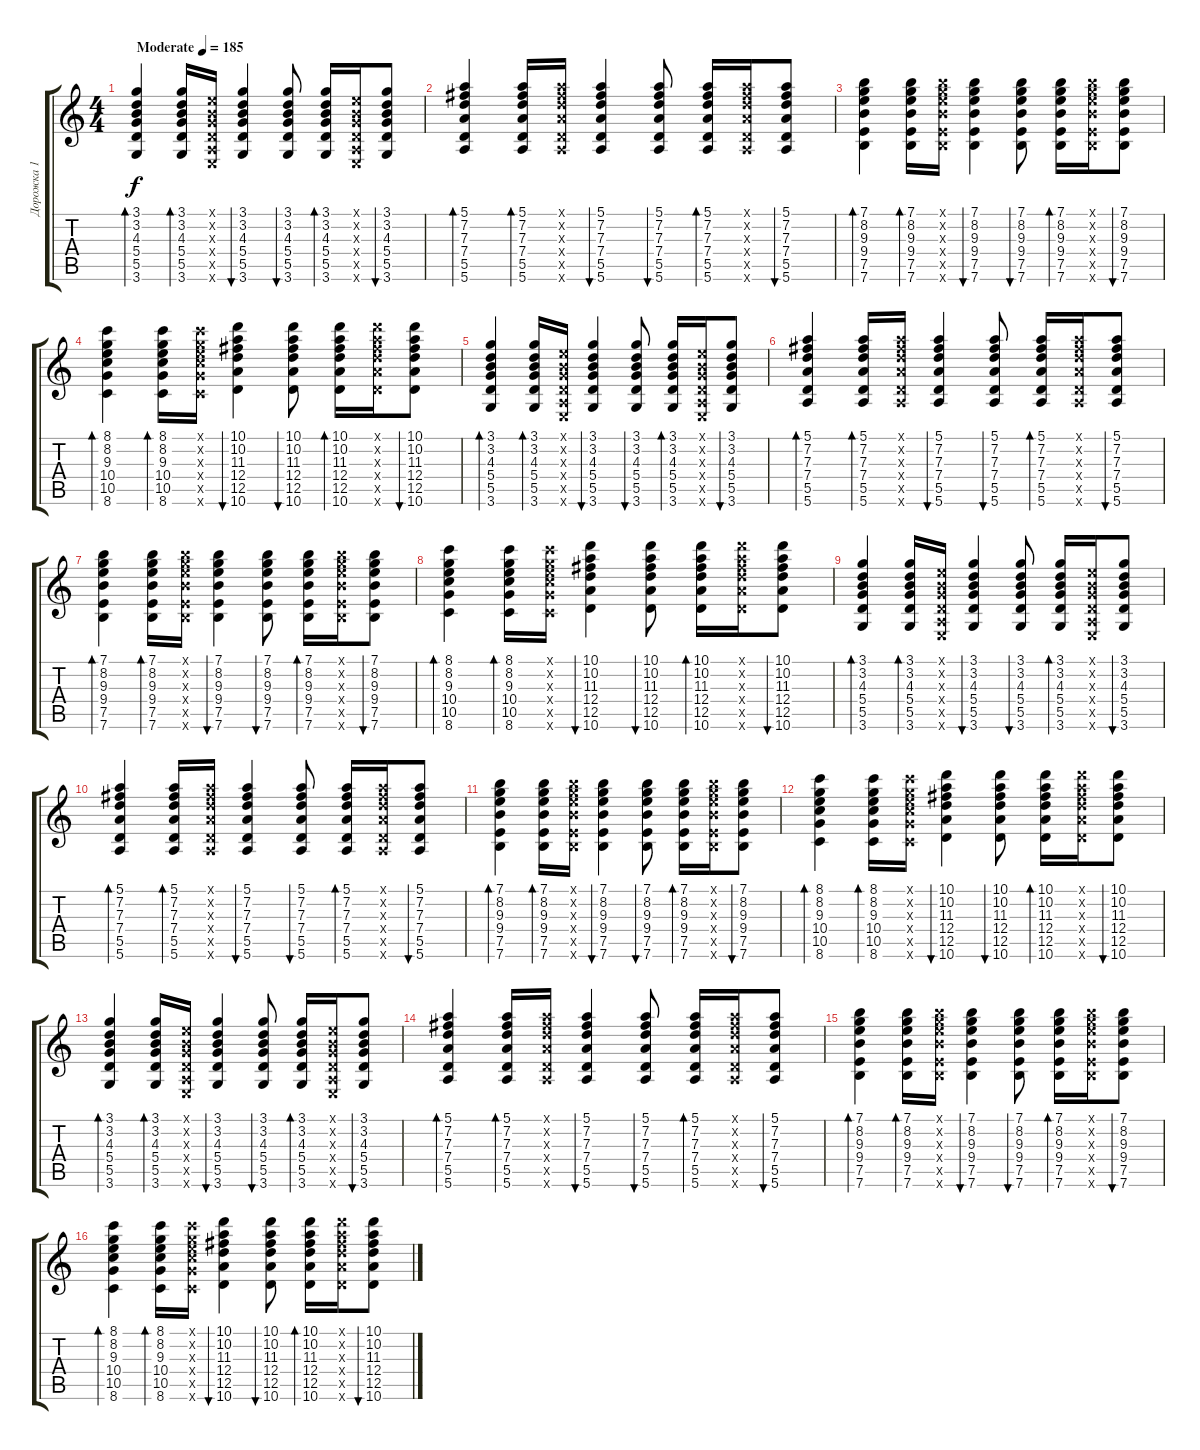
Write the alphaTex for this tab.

\track ("Дорожка 1" "Дорожка 1") {instrument acousticguitarsteel}
\staff {score tabs}
\tuning (E4 B3 G3 D3 A2 E2) {hide}
\ts (4 4)
\tempo (185 "Moderate")
\tempo 172
\tempo (185 "Moderate")
\clef g2
\ks c
(3.1 3.2 4.3 5.4 5.5 3.6).4{bd 60 dy f instrument acousticguitarsteel} (3.1 3.2 4.3 5.4 5.5 3.6).16{bd 60} (0.1{x} 0.2{x} 0.3{x} 0.4{x} 0.5{x} 0.6{x}).16 (3.1 3.2 4.3 5.4 5.5 3.6).4{bu 60} (3.1 3.2 4.3 5.4 5.5 3.6).8{bu 60} (3.1 3.2 4.3 5.4 5.5 3.6).16{bd 60} (0.1{x} 0.2{x} 0.3{x} 0.4{x} 0.5{x} 0.6{x}).16 (3.1 3.2 4.3 5.4 5.5 3.6).8{bu 60} |
(5.1 7.2 7.3 7.4 5.5 5.6).4{bd 60} (5.1 7.2 7.3 7.4 5.5 5.6).16{bd 60} (5.1{x} 7.2{x} 7.3{x} 7.4{x} 5.5{x} 5.6{x}).16 (5.1 7.2 7.3 7.4 5.5 5.6).4{bu 60} (5.1 7.2 7.3 7.4 5.5 5.6).8{bu 60} (5.1 7.2 7.3 7.4 5.5 5.6).16{bd 60} (5.1{x} 7.2{x} 7.3{x} 7.4{x} 5.5{x} 5.6{x}).16 (5.1 7.2 7.3 7.4 5.5 5.6).8{bu 60} |
(7.1 8.2 9.3 9.4 7.5 7.6).4{bd 60} (7.1 8.2 9.3 9.4 7.5 7.6).16{bd 60} (7.1{x} 8.2{x} 9.3{x} 9.4{x} 7.5{x} 7.6{x}).16 (7.1 8.2 9.3 9.4 7.5 7.6).4{bu 60} (7.1 8.2 9.3 9.4 7.5 7.6).8{bu 60} (7.1 8.2 9.3 9.4 7.5 7.6).16{bd 60} (7.1{x} 8.2{x} 9.3{x} 9.4{x} 7.5{x} 7.6{x}).16 (7.1 8.2 9.3 9.4 7.5 7.6).8{bu 60} |
(8.1 8.2 9.3 10.4 10.5 8.6).4{bd 60} (8.1 8.2 9.3 10.4 10.5 8.6).16{bd 60} (8.1{x} 8.2{x} 9.3{x} 10.4{x} 10.5{x} 8.6{x}).16 (10.1 10.2 11.3 12.4 12.5 10.6).4{bu 60} (10.1 10.2 11.3 12.4 12.5 10.6).8{bu 60} (10.1 10.2 11.3 12.4 12.5 10.6).16{bd 60} (10.1{x} 10.2{x} 11.3{x} 12.4{x} 12.5{x} 10.6{x}).16 (10.1 10.2 11.3 12.4 12.5 10.6).8{bu 60} |
(3.1 3.2 4.3 5.4 5.5 3.6).4{bd 60} (3.1 3.2 4.3 5.4 5.5 3.6).16{bd 60} (0.1{x} 0.2{x} 0.3{x} 0.4{x} 0.5{x} 0.6{x}).16 (3.1 3.2 4.3 5.4 5.5 3.6).4{bu 60} (3.1 3.2 4.3 5.4 5.5 3.6).8{bu 60} (3.1 3.2 4.3 5.4 5.5 3.6).16{bd 60} (0.1{x} 0.2{x} 0.3{x} 0.4{x} 0.5{x} 0.6{x}).16 (3.1 3.2 4.3 5.4 5.5 3.6).8{bu 60} |
(5.1 7.2 7.3 7.4 5.5 5.6).4{bd 60} (5.1 7.2 7.3 7.4 5.5 5.6).16{bd 60} (5.1{x} 7.2{x} 7.3{x} 7.4{x} 5.5{x} 5.6{x}).16 (5.1 7.2 7.3 7.4 5.5 5.6).4{bu 60} (5.1 7.2 7.3 7.4 5.5 5.6).8{bu 60} (5.1 7.2 7.3 7.4 5.5 5.6).16{bd 60} (5.1{x} 7.2{x} 7.3{x} 7.4{x} 5.5{x} 5.6{x}).16 (5.1 7.2 7.3 7.4 5.5 5.6).8{bu 60} |
(7.1 8.2 9.3 9.4 7.5 7.6).4{bd 60} (7.1 8.2 9.3 9.4 7.5 7.6).16{bd 60} (7.1{x} 8.2{x} 9.3{x} 9.4{x} 7.5{x} 7.6{x}).16 (7.1 8.2 9.3 9.4 7.5 7.6).4{bu 60} (7.1 8.2 9.3 9.4 7.5 7.6).8{bu 60} (7.1 8.2 9.3 9.4 7.5 7.6).16{bd 60} (7.1{x} 8.2{x} 9.3{x} 9.4{x} 7.5{x} 7.6{x}).16 (7.1 8.2 9.3 9.4 7.5 7.6).8{bu 60} |
(8.1 8.2 9.3 10.4 10.5 8.6).4{bd 60} (8.1 8.2 9.3 10.4 10.5 8.6).16{bd 60} (8.1{x} 8.2{x} 9.3{x} 10.4{x} 10.5{x} 8.6{x}).16 (10.1 10.2 11.3 12.4 12.5 10.6).4{bu 60} (10.1 10.2 11.3 12.4 12.5 10.6).8{bu 60} (10.1 10.2 11.3 12.4 12.5 10.6).16{bd 60} (10.1{x} 10.2{x} 11.3{x} 12.4{x} 12.5{x} 10.6{x}).16 (10.1 10.2 11.3 12.4 12.5 10.6).8{bu 60} |
(3.1 3.2 4.3 5.4 5.5 3.6).4{bd 60} (3.1 3.2 4.3 5.4 5.5 3.6).16{bd 60} (0.1{x} 0.2{x} 0.3{x} 0.4{x} 0.5{x} 0.6{x}).16 (3.1 3.2 4.3 5.4 5.5 3.6).4{bu 60} (3.1 3.2 4.3 5.4 5.5 3.6).8{bu 60} (3.1 3.2 4.3 5.4 5.5 3.6).16{bd 60} (0.1{x} 0.2{x} 0.3{x} 0.4{x} 0.5{x} 0.6{x}).16 (3.1 3.2 4.3 5.4 5.5 3.6).8{bu 60} |
(5.1 7.2 7.3 7.4 5.5 5.6).4{bd 60} (5.1 7.2 7.3 7.4 5.5 5.6).16{bd 60} (5.1{x} 7.2{x} 7.3{x} 7.4{x} 5.5{x} 5.6{x}).16 (5.1 7.2 7.3 7.4 5.5 5.6).4{bu 60} (5.1 7.2 7.3 7.4 5.5 5.6).8{bu 60} (5.1 7.2 7.3 7.4 5.5 5.6).16{bd 60} (5.1{x} 7.2{x} 7.3{x} 7.4{x} 5.5{x} 5.6{x}).16 (5.1 7.2 7.3 7.4 5.5 5.6).8{bu 60} |
(7.1 8.2 9.3 9.4 7.5 7.6).4{bd 60} (7.1 8.2 9.3 9.4 7.5 7.6).16{bd 60} (7.1{x} 8.2{x} 9.3{x} 9.4{x} 7.5{x} 7.6{x}).16 (7.1 8.2 9.3 9.4 7.5 7.6).4{bu 60} (7.1 8.2 9.3 9.4 7.5 7.6).8{bu 60} (7.1 8.2 9.3 9.4 7.5 7.6).16{bd 60} (7.1{x} 8.2{x} 9.3{x} 9.4{x} 7.5{x} 7.6{x}).16 (7.1 8.2 9.3 9.4 7.5 7.6).8{bu 60} |
(8.1 8.2 9.3 10.4 10.5 8.6).4{bd 60} (8.1 8.2 9.3 10.4 10.5 8.6).16{bd 60} (8.1{x} 8.2{x} 9.3{x} 10.4{x} 10.5{x} 8.6{x}).16 (10.1 10.2 11.3 12.4 12.5 10.6).4{bu 60} (10.1 10.2 11.3 12.4 12.5 10.6).8{bu 60} (10.1 10.2 11.3 12.4 12.5 10.6).16{bd 60} (10.1{x} 10.2{x} 11.3{x} 12.4{x} 12.5{x} 10.6{x}).16 (10.1 10.2 11.3 12.4 12.5 10.6).8{bu 60} |
(3.1 3.2 4.3 5.4 5.5 3.6).4{bd 60} (3.1 3.2 4.3 5.4 5.5 3.6).16{bd 60} (0.1{x} 0.2{x} 0.3{x} 0.4{x} 0.5{x} 0.6{x}).16 (3.1 3.2 4.3 5.4 5.5 3.6).4{bu 60} (3.1 3.2 4.3 5.4 5.5 3.6).8{bu 60} (3.1 3.2 4.3 5.4 5.5 3.6).16{bd 60} (0.1{x} 0.2{x} 0.3{x} 0.4{x} 0.5{x} 0.6{x}).16 (3.1 3.2 4.3 5.4 5.5 3.6).8{bu 60} |
(5.1 7.2 7.3 7.4 5.5 5.6).4{bd 60} (5.1 7.2 7.3 7.4 5.5 5.6).16{bd 60} (5.1{x} 7.2{x} 7.3{x} 7.4{x} 5.5{x} 5.6{x}).16 (5.1 7.2 7.3 7.4 5.5 5.6).4{bu 60} (5.1 7.2 7.3 7.4 5.5 5.6).8{bu 60} (5.1 7.2 7.3 7.4 5.5 5.6).16{bd 60} (5.1{x} 7.2{x} 7.3{x} 7.4{x} 5.5{x} 5.6{x}).16 (5.1 7.2 7.3 7.4 5.5 5.6).8{bu 60} |
(7.1 8.2 9.3 9.4 7.5 7.6).4{bd 60} (7.1 8.2 9.3 9.4 7.5 7.6).16{bd 60} (7.1{x} 8.2{x} 9.3{x} 9.4{x} 7.5{x} 7.6{x}).16 (7.1 8.2 9.3 9.4 7.5 7.6).4{bu 60} (7.1 8.2 9.3 9.4 7.5 7.6).8{bu 60} (7.1 8.2 9.3 9.4 7.5 7.6).16{bd 60} (7.1{x} 8.2{x} 9.3{x} 9.4{x} 7.5{x} 7.6{x}).16 (7.1 8.2 9.3 9.4 7.5 7.6).8{bu 60} |
(8.1 8.2 9.3 10.4 10.5 8.6).4{bd 60} (8.1 8.2 9.3 10.4 10.5 8.6).16{bd 60} (8.1{x} 8.2{x} 9.3{x} 10.4{x} 10.5{x} 8.6{x}).16 (10.1 10.2 11.3 12.4 12.5 10.6).4{bu 60} (10.1 10.2 11.3 12.4 12.5 10.6).8{bu 60} (10.1 10.2 11.3 12.4 12.5 10.6).16{bd 60} (10.1{x} 10.2{x} 11.3{x} 12.4{x} 12.5{x} 10.6{x}).16 (10.1 10.2 11.3 12.4 12.5 10.6).8{bu 60}
